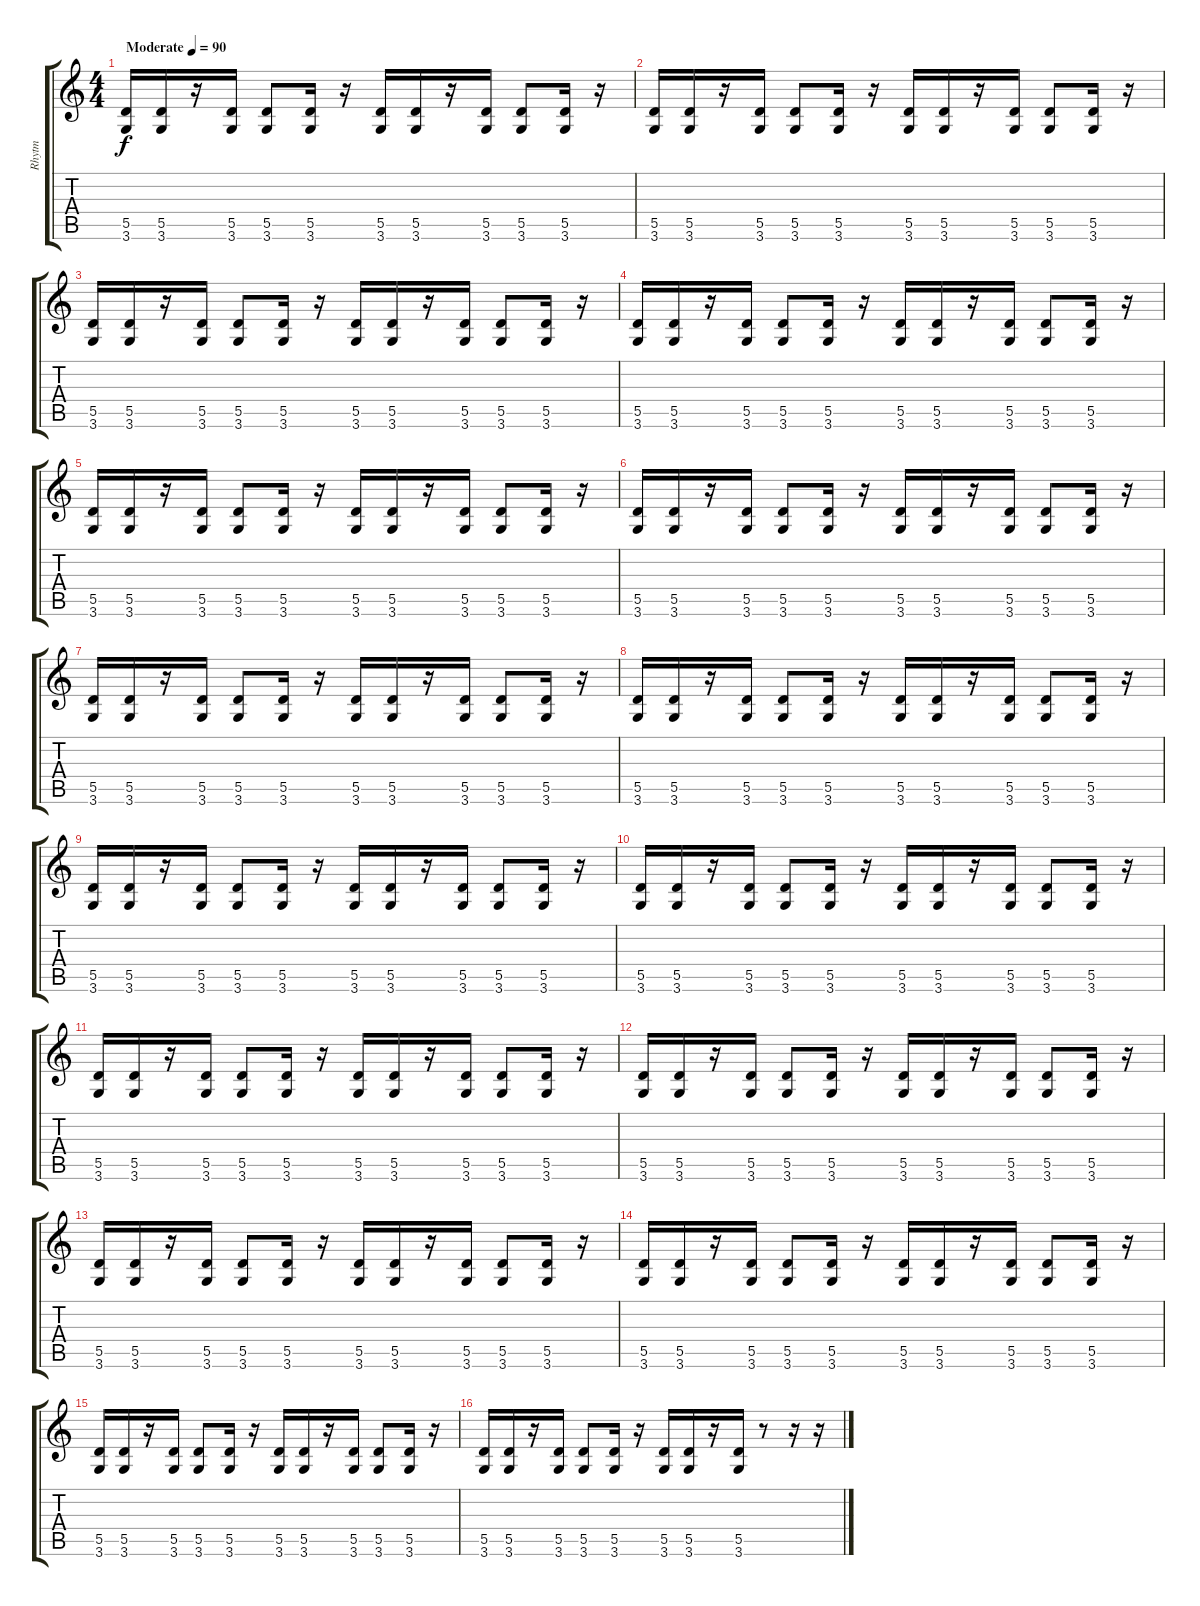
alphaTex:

\track ("Rhytm" "Rhytm") {instrument overdrivenguitar}
\staff {score tabs}
\tuning (E4 B3 G3 D3 A2 E2) {hide}
\ts (4 4)
\tempo (90 "Moderate")
\clef g2
\ks c
(5.5 3.6).16{dy f instrument overdrivenguitar} (5.5 3.6).16 r.16 (5.5 3.6).16 (5.5 3.6).8 (5.5 3.6).16 r.16 (5.5 3.6).16 (5.5 3.6).16 r.16 (5.5 3.6).16 (5.5 3.6).8 (5.5 3.6).16 r.16 |
(5.5 3.6).16 (5.5 3.6).16 r.16 (5.5 3.6).16 (5.5 3.6).8 (5.5 3.6).16 r.16 (5.5 3.6).16 (5.5 3.6).16 r.16 (5.5 3.6).16 (5.5 3.6).8 (5.5 3.6).16 r.16 |
(5.5 3.6).16 (5.5 3.6).16 r.16 (5.5 3.6).16 (5.5 3.6).8 (5.5 3.6).16 r.16 (5.5 3.6).16 (5.5 3.6).16 r.16 (5.5 3.6).16 (5.5 3.6).8 (5.5 3.6).16 r.16 |
(5.5 3.6).16 (5.5 3.6).16 r.16 (5.5 3.6).16 (5.5 3.6).8 (5.5 3.6).16 r.16 (5.5 3.6).16 (5.5 3.6).16 r.16 (5.5 3.6).16 (5.5 3.6).8 (5.5 3.6).16 r.16 |
(5.5 3.6).16 (5.5 3.6).16 r.16 (5.5 3.6).16 (5.5 3.6).8 (5.5 3.6).16 r.16 (5.5 3.6).16 (5.5 3.6).16 r.16 (5.5 3.6).16 (5.5 3.6).8 (5.5 3.6).16 r.16 |
(5.5 3.6).16 (5.5 3.6).16 r.16 (5.5 3.6).16 (5.5 3.6).8 (5.5 3.6).16 r.16 (5.5 3.6).16 (5.5 3.6).16 r.16 (5.5 3.6).16 (5.5 3.6).8 (5.5 3.6).16 r.16 |
(5.5 3.6).16 (5.5 3.6).16 r.16 (5.5 3.6).16 (5.5 3.6).8 (5.5 3.6).16 r.16 (5.5 3.6).16 (5.5 3.6).16 r.16 (5.5 3.6).16 (5.5 3.6).8 (5.5 3.6).16 r.16 |
(5.5 3.6).16 (5.5 3.6).16 r.16 (5.5 3.6).16 (5.5 3.6).8 (5.5 3.6).16 r.16 (5.5 3.6).16 (5.5 3.6).16 r.16 (5.5 3.6).16 (5.5 3.6).8 (5.5 3.6).16 r.16 |
(5.5 3.6).16 (5.5 3.6).16 r.16 (5.5 3.6).16 (5.5 3.6).8 (5.5 3.6).16 r.16 (5.5 3.6).16 (5.5 3.6).16 r.16 (5.5 3.6).16 (5.5 3.6).8 (5.5 3.6).16 r.16 |
(5.5 3.6).16 (5.5 3.6).16 r.16 (5.5 3.6).16 (5.5 3.6).8 (5.5 3.6).16 r.16 (5.5 3.6).16 (5.5 3.6).16 r.16 (5.5 3.6).16 (5.5 3.6).8 (5.5 3.6).16 r.16 |
(5.5 3.6).16 (5.5 3.6).16 r.16 (5.5 3.6).16 (5.5 3.6).8 (5.5 3.6).16 r.16 (5.5 3.6).16 (5.5 3.6).16 r.16 (5.5 3.6).16 (5.5 3.6).8 (5.5 3.6).16 r.16 |
(5.5 3.6).16 (5.5 3.6).16 r.16 (5.5 3.6).16 (5.5 3.6).8 (5.5 3.6).16 r.16 (5.5 3.6).16 (5.5 3.6).16 r.16 (5.5 3.6).16 (5.5 3.6).8 (5.5 3.6).16 r.16 |
(5.5 3.6).16 (5.5 3.6).16 r.16 (5.5 3.6).16 (5.5 3.6).8 (5.5 3.6).16 r.16 (5.5 3.6).16 (5.5 3.6).16 r.16 (5.5 3.6).16 (5.5 3.6).8 (5.5 3.6).16 r.16 |
(5.5 3.6).16 (5.5 3.6).16 r.16 (5.5 3.6).16 (5.5 3.6).8 (5.5 3.6).16 r.16 (5.5 3.6).16 (5.5 3.6).16 r.16 (5.5 3.6).16 (5.5 3.6).8 (5.5 3.6).16 r.16 |
(5.5 3.6).16 (5.5 3.6).16 r.16 (5.5 3.6).16 (5.5 3.6).8 (5.5 3.6).16 r.16 (5.5 3.6).16 (5.5 3.6).16 r.16 (5.5 3.6).16 (5.5 3.6).8 (5.5 3.6).16 r.16 |
(5.5 3.6).16 (5.5 3.6).16 r.16 (5.5 3.6).16 (5.5 3.6).8 (5.5 3.6).16 r.16 (5.5 3.6).16 (5.5 3.6).16 r.16 (5.5 3.6).16 r.8 r.16 r.16
